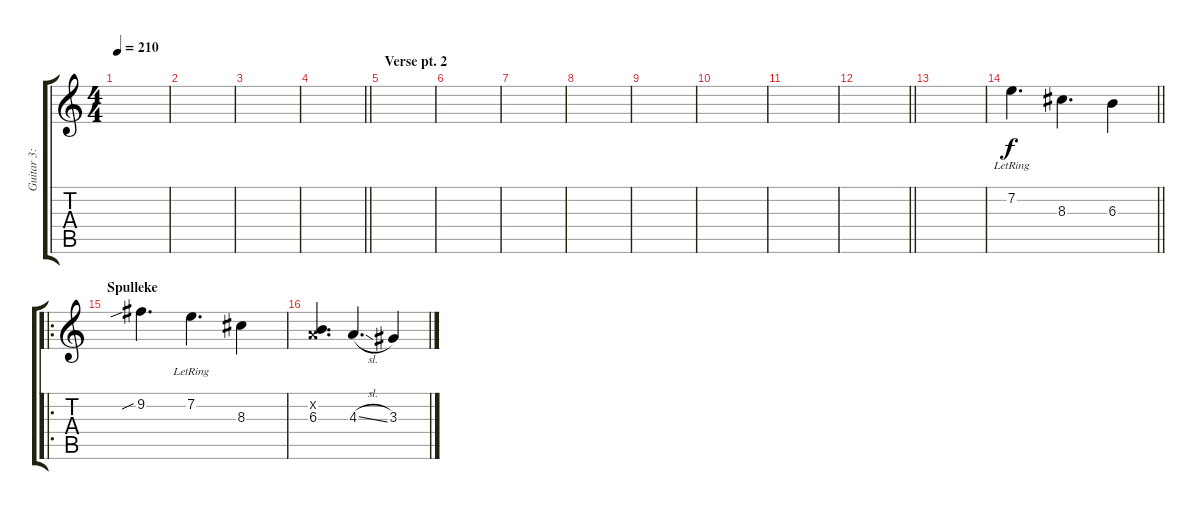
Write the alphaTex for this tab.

\track ("Guitar 3: Additional" "Guitar 3: ") {instrument distortionguitar}
\staff {score tabs}
\tuning (D4 A3 F3 C3 G2 C2) {hide}
\ts (4 4)
\tempo 210
\clef g2
\ks c
|
|
|
\barLineRight lightlight
|
\section ("" "Verse pt. 2")
|
|
|
|
|
|
|
\barLineRight lightlight
|
\section ("" "")
|
\barLineRight lightlight
7.2{lr}.4{d} 8.3.4{d} 6.3.4 |
\ro
\section ("" "Spulleke")
9.2{sib}.4{d} 7.2{lr}.4{d} 8.3.4 |
(0.2{x} 6.3).4{d} 4.3{sl}.4{d} 3.3.4
